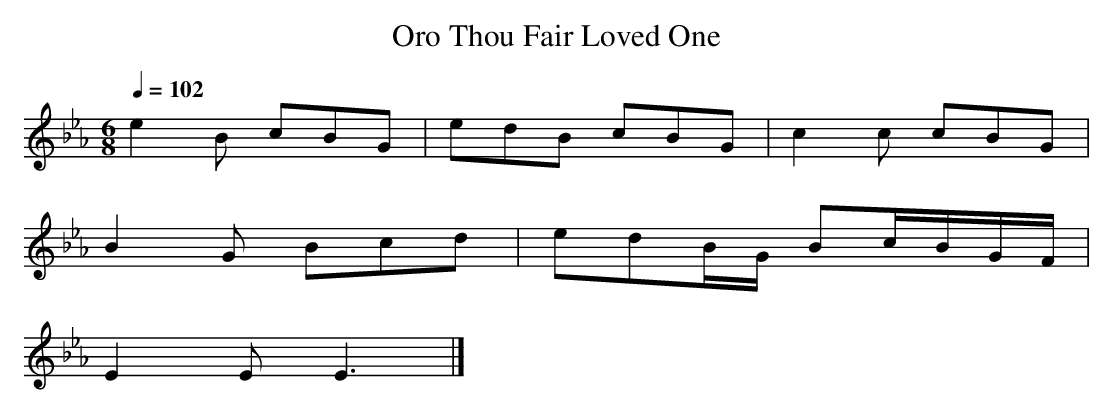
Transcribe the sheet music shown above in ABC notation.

X:1
T: Oro Thou Fair Loved One
M: 6/8
L: 1/8
Q: 1/4=102
K: Eb % 3 flats
V: 1
e2B cBG | edB cBG | c2c cBG |
B2G Bcd | edB/G/ Bc/B/G/F/ |
E2E E3 |]
